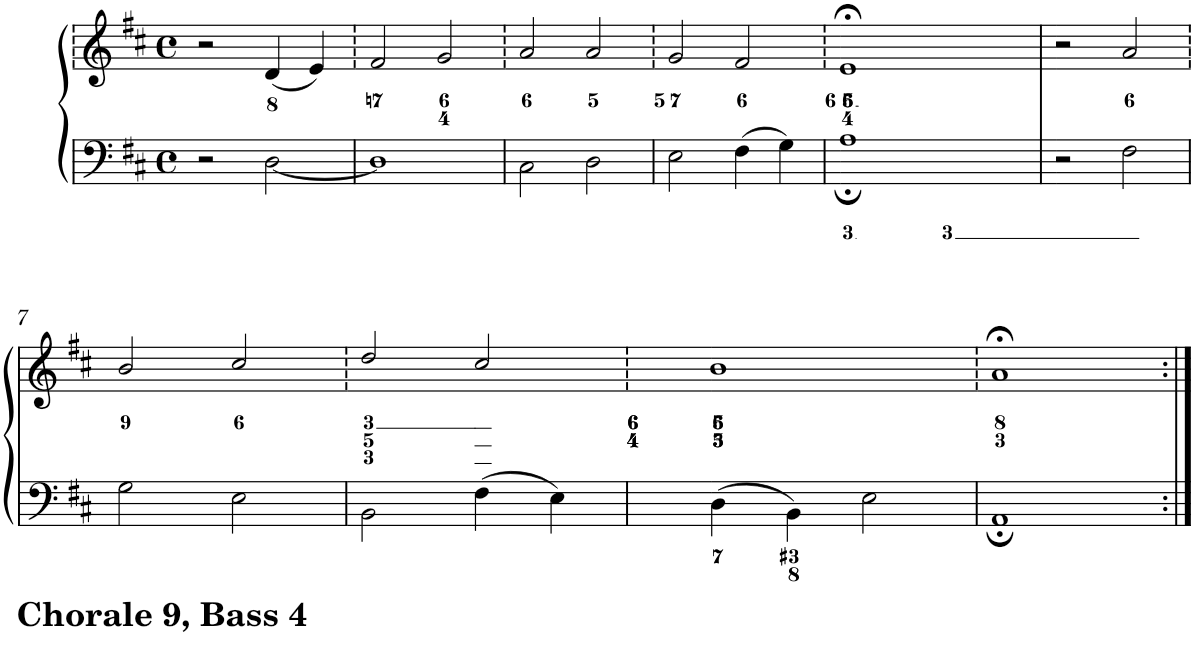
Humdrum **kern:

**kern	**kern
*part1	*part1
*staff2	*staff1
*I"Piano	*
*I'Pno.	*
*clefF4	*clefG2
*k[f#c#]	*k[f#c#]
*D:	*D:
*M4/4	*M4/4
*met(c)	*met(c)
=1	=1
2r	2r
[<2D\	(4d/
.	4e/)
=2	=2
1D]	2f#/
.	2g/
=3	=3
2C#\	2a/
2D\	2a/
=4	=4
2E\	2g/
4F#\	2f#/
4G\	.
=5	=5
1A;	1e;<
=6	=6
2r	2r
2F#\	2a/
!!LO:LB:g=z
=7	=7
2G\	2b/
2E\	2cc#/
=8	=8
2BB\	2dd/
4F#\	2cc#/
4E\	.
=9	=9
4D\	1b
4BB\	.
2E\	.
=10	=10
1AA;	1a;<
=:|!	=:|!
*-	*-
